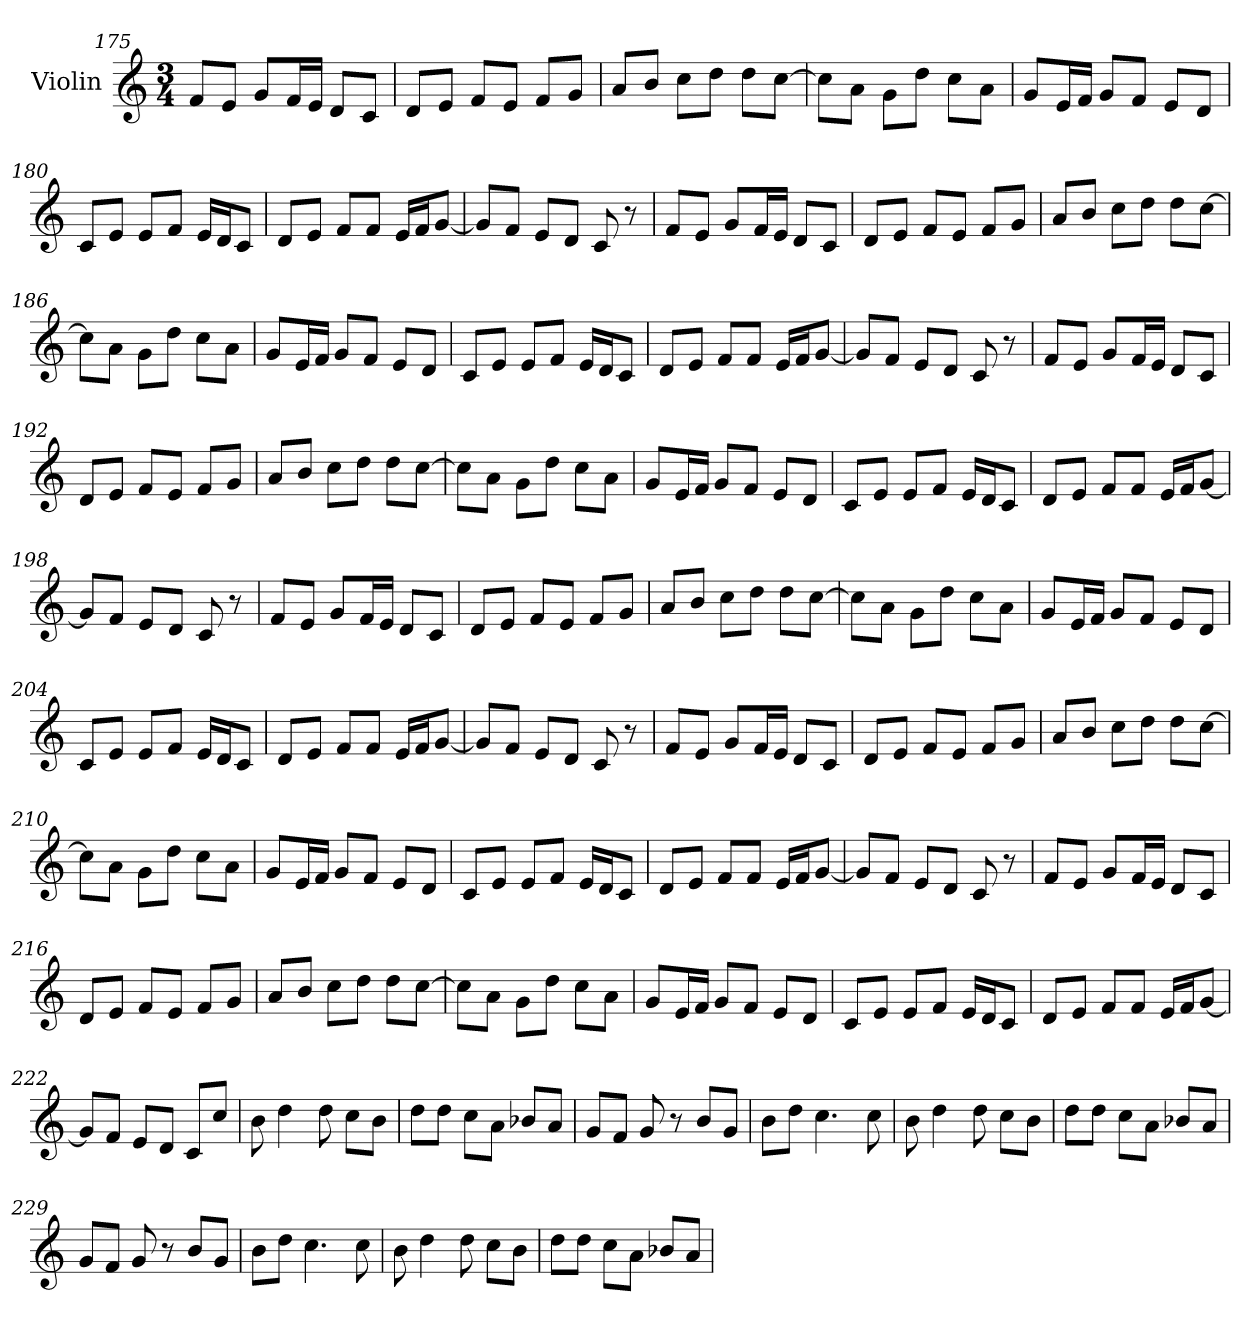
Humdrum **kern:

**kern
*part1
*staff1
*I"Violin
*clefG2
*k[]
*C:
*M3/4
=175
8f/L
8e/J
8g/L
16f/L
16e/JJ
8d/L
8c/J
=176
8d/L
8e/J
8f/L
8e/J
8f/L
8g/J
=177
8a/L
8b/J
8cc\L
8dd\J
8dd\L
[8cc\J
=178
8cc\L]
8a\J
8g\L
8dd\J
8cc\L
8a\J
!!LO:LB:g=z
=179
8g/L
16e/L
16f/JJ
8g/L
8f/J
8e/L
8d/J
=180
8c/L
8e/J
8e/L
8f/J
16e/LL
16d/J
8c/J
=181
8d/L
8e/J
8f/L
8f/J
16e/LL
16f/J
[8g/J
=182
8g/L]
8f/J
8e/L
8d/J
8c/
8r
=183
8f/L
8e/J
8g/L
16f/L
16e/JJ
8d/L
8c/J
!!LO:LB:g=z
=184
8d/L
8e/J
8f/L
8e/J
8f/L
8g/J
=185
8a/L
8b/J
8cc\L
8dd\J
8dd\L
[8cc\J
=186
8cc\L]
8a\J
8g\L
8dd\J
8cc\L
8a\J
=187
8g/L
16e/L
16f/JJ
8g/L
8f/J
8e/L
8d/J
=188
8c/L
8e/J
8e/L
8f/J
16e/LL
16d/J
8c/J
=189
8d/L
8e/J
8f/L
8f/J
16e/LL
16f/J
[8g/J
!!LO:LB:g=z
=190
8g/L]
8f/J
8e/L
8d/J
8c/
8r
=191
8f/L
8e/J
8g/L
16f/L
16e/JJ
8d/L
8c/J
=192
8d/L
8e/J
8f/L
8e/J
8f/L
8g/J
=193
8a/L
8b/J
8cc\L
8dd\J
8dd\L
[8cc\J
=194
8cc\L]
8a\J
8g\L
8dd\J
8cc\L
8a\J
=195
8g/L
16e/L
16f/JJ
8g/L
8f/J
8e/L
8d/J
!!LO:LB:g=z
=196
8c/L
8e/J
8e/L
8f/J
16e/LL
16d/J
8c/J
=197
8d/L
8e/J
8f/L
8f/J
16e/LL
16f/J
[8g/J
=198
8g/L]
8f/J
8e/L
8d/J
8c/
8r
=199
8f/L
8e/J
8g/L
16f/L
16e/JJ
8d/L
8c/J
=200
8d/L
8e/J
8f/L
8e/J
8f/L
8g/J
!!LO:LB:g=z
=201
8a/L
8b/J
8cc\L
8dd\J
8dd\L
[8cc\J
=202
8cc\L]
8a\J
8g\L
8dd\J
8cc\L
8a\J
=203
8g/L
16e/L
16f/JJ
8g/L
8f/J
8e/L
8d/J
=204
8c/L
8e/J
8e/L
8f/J
16e/LL
16d/J
8c/J
=205
8d/L
8e/J
8f/L
8f/J
16e/LL
16f/J
[8g/J
!!LO:PB:g=z
=206
8g/L]
8f/J
8e/L
8d/J
8c/
8r
=207
8f/L
8e/J
8g/L
16f/L
16e/JJ
8d/L
8c/J
=208
8d/L
8e/J
8f/L
8e/J
8f/L
8g/J
=209
8a/L
8b/J
8cc\L
8dd\J
8dd\L
[8cc\J
=210
8cc\L]
8a\J
8g\L
8dd\J
8cc\L
8a\J
=211
8g/L
16e/L
16f/JJ
8g/L
8f/J
8e/L
8d/J
!!LO:LB:g=z
=212
8c/L
8e/J
8e/L
8f/J
16e/LL
16d/J
8c/J
=213
8d/L
8e/J
8f/L
8f/J
16e/LL
16f/J
[8g/J
=214
8g/L]
8f/J
8e/L
8d/J
8c/
8r
=215
8f/L
8e/J
8g/L
16f/L
16e/JJ
8d/L
8c/J
=216
8d/L
8e/J
8f/L
8e/J
8f/L
8g/J
!!LO:LB:g=z
=217
8a/L
8b/J
8cc\L
8dd\J
8dd\L
[8cc\J
=218
8cc\L]
8a\J
8g\L
8dd\J
8cc\L
8a\J
=219
8g/L
16e/L
16f/JJ
8g/L
8f/J
8e/L
8d/J
=220
8c/L
8e/J
8e/L
8f/J
16e/LL
16d/J
8c/J
=221
8d/L
8e/J
8f/L
8f/J
16e/LL
16f/J
[8g/J
!!LO:PB:g=z
=222
8g/L]
8f/J
8e/L
8d/J
8c/L
8cc/J
!!LO:PB:g=z
=223
8b\
4dd\
8dd\
8cc\L
8b\J
=224
8dd\L
8dd\J
8cc\L
8a\J
8b-X/L
8a/J
=225
8g/L
8f/J
8g/
8r
8b/L
8g/J
=226
8b\L
8dd\J
4.cc\
8cc\
=227
8b\
4dd\
8dd\
8cc\L
8b\J
=228
8dd\L
8dd\J
8cc\L
8a\J
8b-X/L
8a/J
!!LO:LB:g=z
=229
8g/L
8f/J
8g/
8r
8b/L
8g/J
=230
8b\L
8dd\J
4.cc\
8cc\
=231
8b\
4dd\
8dd\
8cc\L
8b\J
=232
8dd\L
8dd\J
8cc\L
8a\J
8b-X/L
8a/J
=
*-
